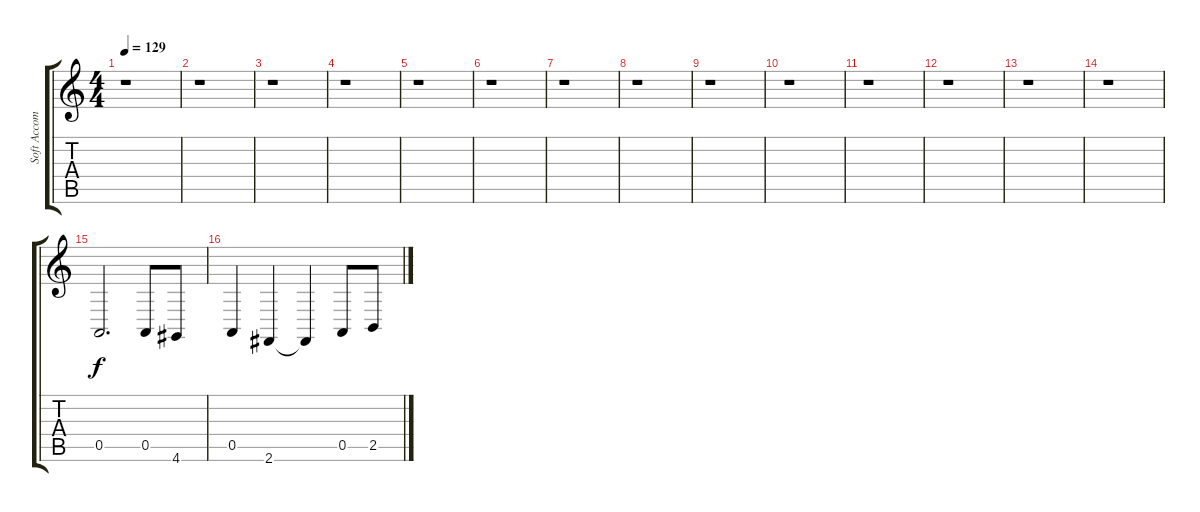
\track ("Soft Accompaniment" "Soft Accom") {instrument drawbarorgan}
\staff {score tabs}
\tuning (E4 B3 G3 D3 A2 E2) {hide}
\ts (4 4)
\tempo 129
\clef g2
\ks c
r.1{dy f} |
r.1 |
r.1 |
r.1 |
r.1 |
r.1 |
r.1 |
r.1 |
r.1 |
r.1 |
r.1 |
r.1 |
r.1 |
r.1 |
0.5.2{d} 0.5.8 4.6.8 |
0.5.4 2.6.4 2.6{t}.4 0.5.8 2.5.8
